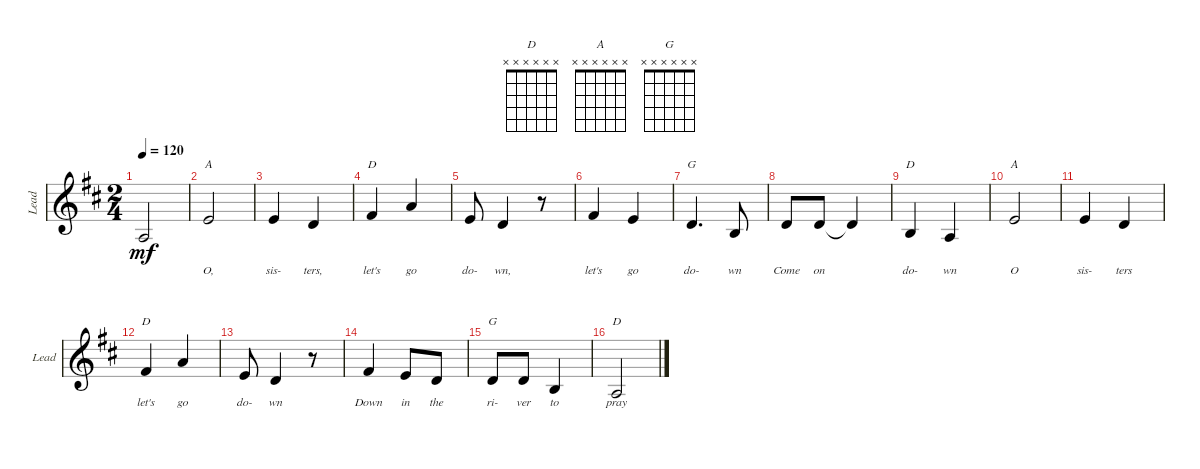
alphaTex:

\defaultSystemsLayout 4
\bracketExtendMode groupsimilarinstruments
\singleTrackTrackNamePolicy allsystems
\multiTrackTrackNamePolicy allsystems
\otherSystemsTrackNameOrientation horizontal
\track ("Lead" "Lead") {instrument acousticguitarsteel}
\staff {score}
\tuning (E4 B3 G3 D3 A2 E2)
\chord ("D" x x x x x x)
\chord ("A" x x x x x x)
\chord ("G" x x x x x x)
\ts (2 4)
\tempo 120
\clef g2
\ks d
0.5{t}.2{lyrics (0 "") lyrics (1 "") lyrics (2 "") lyrics (3 "") lyrics (4 "") dy mf} |
2.4.2{ch "A" lyrics (0 "O,") lyrics (1 "") lyrics (2 "") lyrics (3 "") lyrics (4 "")} |
2.4.4{lyrics (0 "sis-") lyrics (1 "") lyrics (2 "") lyrics (3 "") lyrics (4 "")} 0.4.4{lyrics (0 "ters,") lyrics (1 "") lyrics (2 "") lyrics (3 "") lyrics (4 "")} |
4.4.4{ch "D" lyrics (0 "let's") lyrics (1 "") lyrics (2 "") lyrics (3 "") lyrics (4 "")} 2.3.4{lyrics (0 "go") lyrics (1 "") lyrics (2 "") lyrics (3 "") lyrics (4 "")} |
2.4.8{lyrics (0 "do-") lyrics (1 "") lyrics (2 "") lyrics (3 "") lyrics (4 "")} 0.4.4{lyrics (0 "wn,") lyrics (1 "") lyrics (2 "") lyrics (3 "") lyrics (4 "")} r.8 |
4.4.4{lyrics (0 "let's") lyrics (1 "") lyrics (2 "") lyrics (3 "") lyrics (4 "")} 2.4.4{lyrics (0 "go") lyrics (1 "") lyrics (2 "") lyrics (3 "") lyrics (4 "")} |
0.4.4{d ch "G" lyrics (0 "do-") lyrics (1 "") lyrics (2 "") lyrics (3 "") lyrics (4 "")} 2.5.8{lyrics (0 "wn") lyrics (1 "") lyrics (2 "") lyrics (3 "") lyrics (4 "")} |
0.4.8{lyrics (0 "Come") lyrics (1 "") lyrics (2 "") lyrics (3 "") lyrics (4 "")} 0.4.8{lyrics (0 "on") lyrics (1 "") lyrics (2 "") lyrics (3 "") lyrics (4 "")} 0.4{t}.4{lyrics (0 "") lyrics (1 "") lyrics (2 "") lyrics (3 "") lyrics (4 "")} |
2.5.4{ch "D" lyrics (0 "do-") lyrics (1 "") lyrics (2 "") lyrics (3 "") lyrics (4 "")} 0.5.4{lyrics (0 "wn") lyrics (1 "") lyrics (2 "") lyrics (3 "") lyrics (4 "")} |
2.4.2{ch "A" lyrics (0 "O") lyrics (1 "") lyrics (2 "") lyrics (3 "") lyrics (4 "")} |
2.4.4{lyrics (0 "sis-") lyrics (1 "") lyrics (2 "") lyrics (3 "") lyrics (4 "")} 0.4.4{lyrics (0 "ters") lyrics (1 "") lyrics (2 "") lyrics (3 "") lyrics (4 "")} |
4.4.4{ch "D" lyrics (0 "let's") lyrics (1 "") lyrics (2 "") lyrics (3 "") lyrics (4 "")} 2.3.4{lyrics (0 "go") lyrics (1 "") lyrics (2 "") lyrics (3 "") lyrics (4 "")} |
2.4.8{lyrics (0 "do-") lyrics (1 "") lyrics (2 "") lyrics (3 "") lyrics (4 "")} 0.4.4{lyrics (0 "wn") lyrics (1 "") lyrics (2 "") lyrics (3 "") lyrics (4 "")} r.8 |
4.4.4{lyrics (0 "Down") lyrics (1 "") lyrics (2 "") lyrics (3 "") lyrics (4 "")} 2.4.8{lyrics (0 "in") lyrics (1 "") lyrics (2 "") lyrics (3 "") lyrics (4 "")} 5.5.8{lyrics (0 "the") lyrics (1 "") lyrics (2 "") lyrics (3 "") lyrics (4 "")} |
0.4.8{ch "G" lyrics (0 "ri-") lyrics (1 "") lyrics (2 "") lyrics (3 "") lyrics (4 "")} 0.4.8{lyrics (0 "ver") lyrics (1 "") lyrics (2 "") lyrics (3 "") lyrics (4 "")} 2.5.4{lyrics (0 "to") lyrics (1 "") lyrics (2 "") lyrics (3 "") lyrics (4 "")} |
0.5.2{ch "D" lyrics (0 "pray") lyrics (1 "") lyrics (2 "") lyrics (3 "") lyrics (4 "")}
